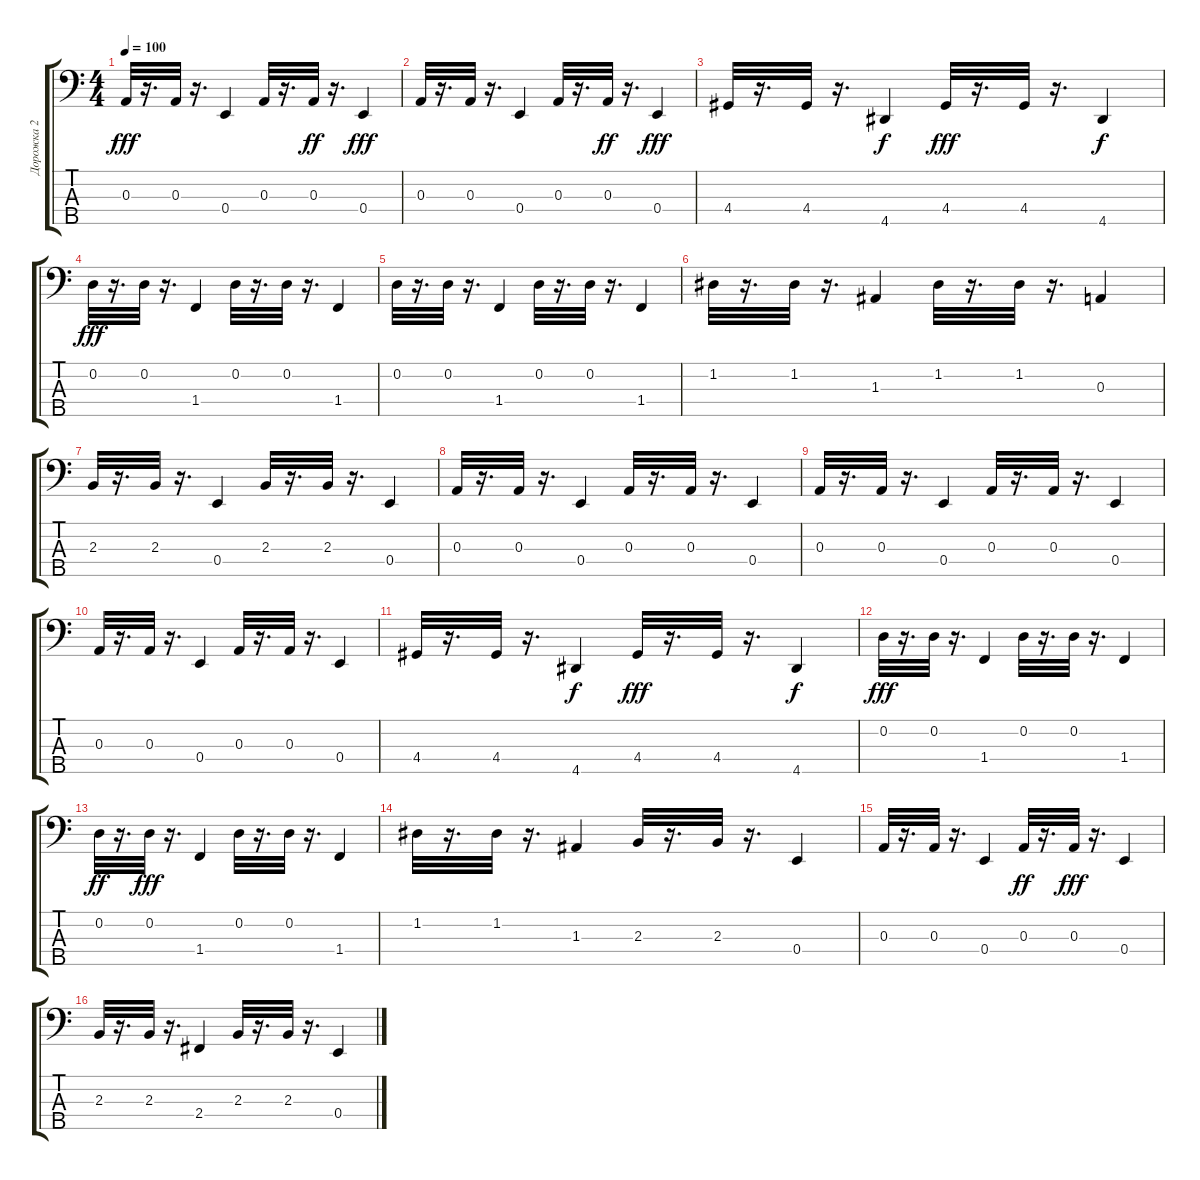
\track ("Дорожка 2" "Дорожка 2") {instrument electricbassfinger}
\staff {score tabs}
\tuning (G2 D2 A1 E1 B0) {hide}
\ts (4 4)
\tempo 100
\clef f4
\ks c
0.3.32{dy fff} r.16{d} 0.3.32 r.16{d} 0.4.4 0.3.32 r.16{d} 0.3.32{dy ff} r.16{d} 0.4.4{dy fff} |
0.3.32 r.16{d} 0.3.32 r.16{d} 0.4.4 0.3.32 r.16{d} 0.3.32{dy ff} r.16{d} 0.4.4{dy fff} |
4.4.32 r.16{d} 4.4.32 r.16{d} 4.5.4{dy f} 4.4.32{dy fff} r.16{d} 4.4.32 r.16{d} 4.5.4{dy f} |
0.2.32{dy fff} r.16{d} 0.2.32 r.16{d} 1.4.4 0.2.32 r.16{d} 0.2.32 r.16{d} 1.4.4 |
0.2.32 r.16{d} 0.2.32 r.16{d} 1.4.4 0.2.32 r.16{d} 0.2.32 r.16{d} 1.4.4 |
1.2.32 r.16{d} 1.2.32 r.16{d} 1.3.4 1.2.32 r.16{d} 1.2.32 r.16{d} 0.3.4 |
2.3.32 r.16{d} 2.3.32 r.16{d} 0.4.4 2.3.32 r.16{d} 2.3.32 r.16{d} 0.4.4 |
0.3.32 r.16{d} 0.3.32 r.16{d} 0.4.4 0.3.32 r.16{d} 0.3.32 r.16{d} 0.4.4 |
0.3.32 r.16{d} 0.3.32 r.16{d} 0.4.4 0.3.32 r.16{d} 0.3.32 r.16{d} 0.4.4 |
0.3.32 r.16{d} 0.3.32 r.16{d} 0.4.4 0.3.32 r.16{d} 0.3.32 r.16{d} 0.4.4 |
4.4.32 r.16{d} 4.4.32 r.16{d} 4.5.4{dy f} 4.4.32{dy fff} r.16{d} 4.4.32 r.16{d} 4.5.4{dy f} |
0.2.32{dy fff} r.16{d} 0.2.32 r.16{d} 1.4.4 0.2.32 r.16{d} 0.2.32 r.16{d} 1.4.4 |
0.2.32{dy ff} r.16{d} 0.2.32{dy fff} r.16{d} 1.4.4 0.2.32 r.16{d} 0.2.32 r.16{d} 1.4.4 |
1.2.32 r.16{d} 1.2.32 r.16{d} 1.3.4 2.3.32 r.16{d} 2.3.32 r.16{d} 0.4.4 |
0.3.32 r.16{d} 0.3.32 r.16{d} 0.4.4 0.3.32{dy ff} r.16{d} 0.3.32{dy fff} r.16{d} 0.4.4 |
2.3.32 r.16{d} 2.3.32 r.16{d} 2.4.4 2.3.32 r.16{d} 2.3.32 r.16{d} 0.4.4
